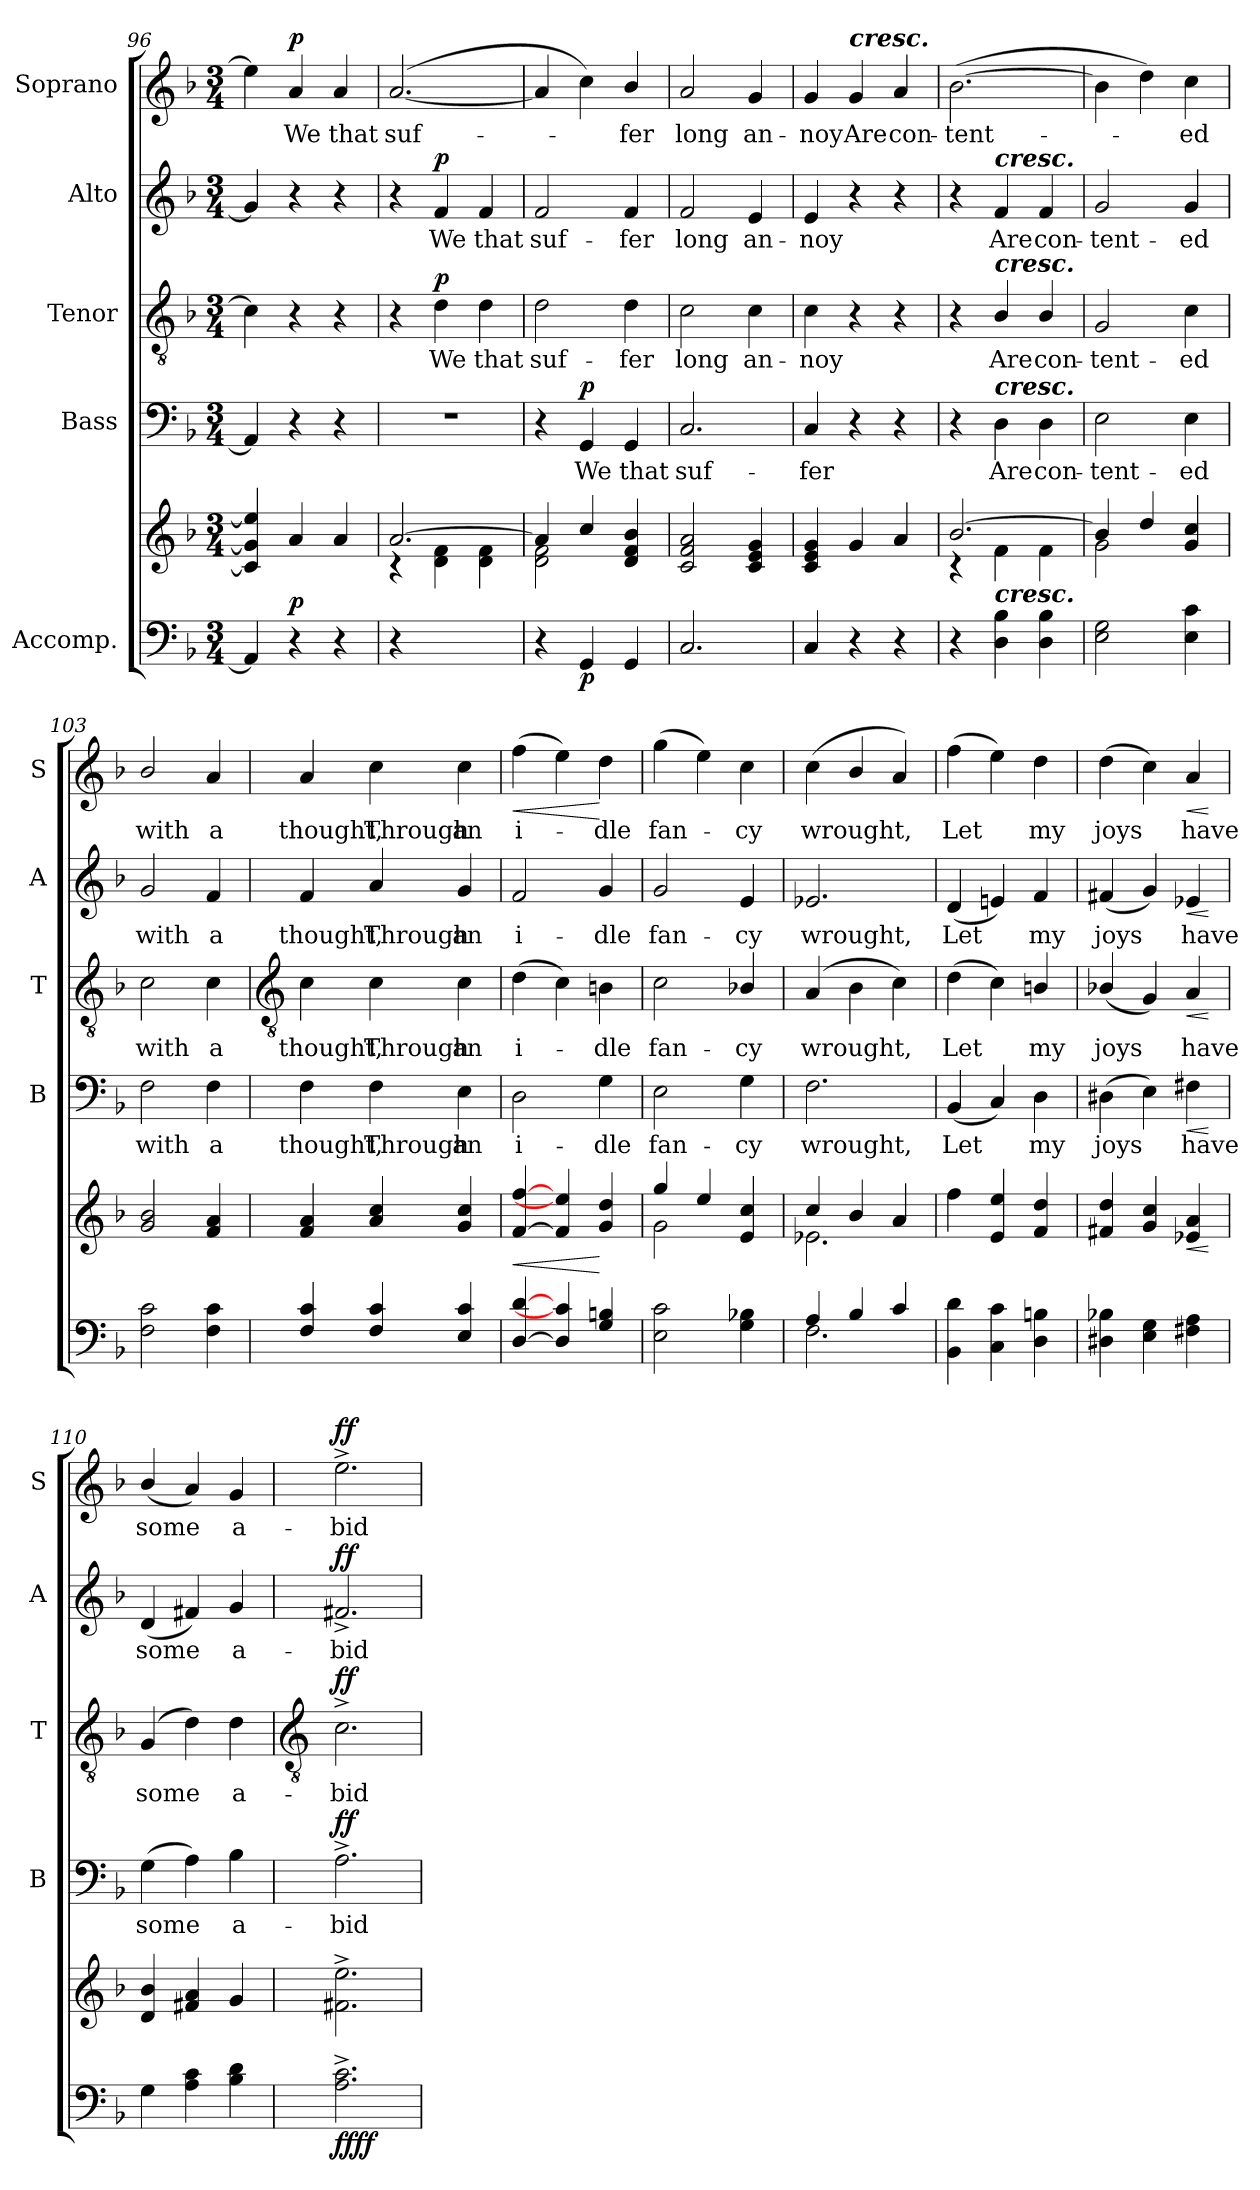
**kern	**kern	**dynam	**kern	**text	**dynam	**kern	**text	**dynam	**kern	**text	**dynam	**kern	**text	**dynam
*part5	*part5	*part5	*part4	*part4	*part4	*part3	*part3	*part3	*part2	*part2	*part2	*part1	*part1	*part1
*staff6	*staff5	*staff5/6	*staff4	*staff4	*staff4	*staff3	*staff3	*staff3	*staff2	*staff2	*staff2	*staff1	*staff1	*staff1
*I"Accomp.	*	*	*I"Bass	*	*	*I"Tenor	*	*	*I"Alto	*	*	*I"Soprano	*	*
*	*	*	*I'B	*	*	*I'T	*	*	*I'A	*	*	*I'S	*	*
!!LO:LB:g=z
*clefF4	*clefG2	*	*clefF4	*	*	*clefGv2	*	*	*clefG2	*	*	*clefG2	*	*
*k[b-]	*k[b-]	*	*k[b-]	*	*	*k[b-]	*	*	*k[b-]	*	*	*k[b-]	*	*
*F:	*F:	*	*F:	*	*	*F:	*	*	*F:	*	*	*F:	*	*
*M3/4	*M3/4	*	*M3/4	*	*	*M3/4	*	*	*M3/4	*	*	*M3/4	*	*
=96	=96	=96	=96	=96	=96	=96	=96	=96	=96	=96	=96	=96	=96	=96
*	*^	*	*	*	*	*	*	*	*	*	*	*	*	*
!	!	!LO:N:vis=1	!	!	!	!	!	!	!	!	!	!	!	!	!
4AA]	4c#/] 4g/] 4ee/]	2.ryy	.	4AA]	.	.	4c#]	.	.	4g]	.	.	4ee]	.	.
!	!	!	!LO:DY:b	!	!	!	!	!	!	!	!	!	!	!LO:LY:b	!LO:DY:b
4r	4a/	.	p	4r	.	.	4r	.	.	4r	.	.	4a	We	p
!	!	!	!	!	!	!	!	!	!	!	!	!	!	!LO:LY:b	!
4r	4a/	.	.	4r	.	.	4r	.	.	4r	.	.	4a	that	.
=97	=97	=97	=97	=97	=97	=97	=97	=97	=97	=97	=97	=97	=97	=97	=97
!	!	!	!	!LO:N:vis=1	!	!	!	!	!	!	!	!	!	!LO:LY:b	!
4r	[2.a/	4r	.	2.r	.	.	4r	.	.	4r	.	.	(<[2.a	suf-	.
!	!	!	!	!	!	!	!	!LO:LY:b	!LO:DY:b	!	!LO:LY:b	!LO:DY:b	!	!	!
2ryy	.	4d\ 4f\	.	.	.	.	4d	We	p	4f	We	p	.	.	.
!	!	!	!	!	!	!	!	!LO:LY:b	!	!	!LO:LY:b	!	!	!	!
.	.	4d\ 4f\	.	.	.	.	4d	that	.	4f	that	.	.	.	.
=98	=98	=98	=98	=98	=98	=98	=98	=98	=98	=98	=98	=98	=98	=98	=98
!	!	!	!	!	!	!	!	!LO:LY:b	!	!	!LO:LY:b	!	!	!	!
4r	4a/]	2d\ 2f\	.	4r	.	.	2d	suf-	.	2f	suf-	.	4a]	.	.
!	!	!	!LO:DY:b=2	!	!LO:LY:b	!LO:DY:b	!	!	!	!	!	!	!	!	!
4GG	4cc/	.	p	4GG	We	p	.	.	.	.	.	.	4cc)	.	.
!	!	!	!	!	!LO:LY:b	!	!	!LO:LY:b	!	!	!LO:LY:b	!	!	!LO:LY:b	!
4GG	4d/ 4f/ 4b-/	4ryy	.	4GG	that	.	4d	-fer	.	4f	-fer	.	4b-/	fer	.
=99	=99	=99	=99	=99	=99	=99	=99	=99	=99	=99	=99	=99	=99	=99	=99
!	!	!LO:N:vis=1	!	!	!LO:LY:b	!	!	!LO:LY:b	!	!	!LO:LY:b	!	!	!LO:LY:b	!
2.C	2c/ 2f/ 2a/	2.ryy	.	2.C	suf-	.	2c	long	.	2f	long	.	2a	long	.
!	!	!	!	!	!	!	!	!LO:LY:b	!	!	!LO:LY:b	!	!	!LO:LY:b	!
.	4c/ 4e/ 4g/	.	.	.	.	.	4c	an-	.	4e	an-	.	4g	an-	.
=100	=100	=100	=100	=100	=100	=100	=100	=100	=100	=100	=100	=100	=100	=100	=100
!	!	!LO:N:vis=1	!	!	!LO:LY:b	!	!	!LO:LY:b	!	!	!LO:LY:b	!	!	!LO:LY:b	!
4C	4c/ 4e/ 4g/	2.ryy	.	4C	-fer	.	4c	-noy	.	4e	-noy	.	4g	-noy	.
!	!	!	!	!	!	!	!	!	!	!	!	!	!LO:TX:a:Bi:t=cresc.	!	!
!	!	!	!	!	!	!	!	!	!	!	!	!	!	!LO:LY:b	!
4r	4g/	.	.	4r	.	.	4r	.	.	4r	.	.	4g	Are	.
!	!	!	!	!	!	!	!	!	!	!	!	!	!	!LO:LY:b	!
4r	4a/	.	.	4r	.	.	4r	.	.	4r	.	.	4a	con-	.
=101	=101	=101	=101	=101	=101	=101	=101	=101	=101	=101	=101	=101	=101	=101	=101
!	!	!	!	!	!	!	!	!	!	!	!	!	!	!LO:LY:b	!
4r	[2.b-/	4r	.	4r	.	.	4r	.	.	4r	.	.	(>[2.b-	-tent-	.
!	!	!	!	!	!	!	!	!	!	!LO:TX:a:Bi:t=cresc.	!	!	!	!	!
!	!	!	!	!	!	!	!LO:TX:a:Bi:t=cresc.	!	!	!	!	!	!	!	!
!	!	!	!	!LO:TX:a:Bi:t=cresc.	!	!	!	!	!	!	!	!	!	!	!
!LO:TX:a:Bi:t=cresc.	!	!	!	!	!	!	!	!	!	!	!	!	!	!	!
!	!	!	!	!	!LO:LY:b	!	!	!LO:LY:b	!	!	!LO:LY:b	!	!	!	!
4D 4B-	.	4f\	.	4D	Are	.	4B-/	Are	.	4f	Are	.	.	.	.
!	!	!	!	!	!LO:LY:b	!	!	!LO:LY:b	!	!	!LO:LY:b	!	!	!	!
4D 4B-	.	4f\	.	4D	con-	.	4B-/	con-	.	4f	con-	.	.	.	.
=102	=102	=102	=102	=102	=102	=102	=102	=102	=102	=102	=102	=102	=102	=102	=102
!	!	!	!	!	!LO:LY:b	!	!	!LO:LY:b	!	!	!LO:LY:b	!	!	!	!
2E 2G	4b-/]	2g\	.	2E	-tent-	.	2G	-tent-	.	2g	-tent-	.	4b-]	.	.
.	4dd/	.	.	.	.	.	.	.	.	.	.	.	4dd)	.	.
!	!	!	!	!	!LO:LY:b	!	!	!LO:LY:b	!	!	!LO:LY:b	!	!	!LO:LY:b	!
4E 4c	4g/ 4cc/	4ryy	.	4E	-ed	.	4c	-ed	.	4g	-ed	.	4cc	ed	.
=103	=103	=103	=103	=103	=103	=103	=103	=103	=103	=103	=103	=103	=103	=103	=103
!	!	!	!	!	!LO:LY:b	!	!	!LO:LY:b	!	!	!LO:LY:b	!	!	!LO:LY:b	!
2F 2c	2g/ 2b-/	2.ryy	.	2F	with	.	2c	with	.	2g	with	.	2b-/	with	.
!	!	!	!	!	!LO:LY:b	!	!	!LO:LY:b	!	!	!LO:LY:b	!	!	!LO:LY:b	!
4F 4c	4f/ 4a/	.	.	4F	a	.	4c	a	.	4f	a	.	4a	a	.
!!LO:LB:g=z
=104	=104	=104	=104	=104	=104	=104	=104	=104	=104	=104	=104	=104	=104	=104	=104
*	*	*	*	*	*	*	*clefGv2	*	*	*	*	*	*	*	*
*^	*	*	*	*	*	*	*	*	*	*	*	*	*	*	*
!	!LO:N:vis=1	!	!	!	!	!LO:LY:b	!	!	!LO:LY:b	!	!	!LO:LY:b	!	!	!LO:LY:b	!
4F 4c	2.ryy	4f/ 4a/	2.ryy	.	4F	thought,	.	4c	thought,	.	4f	thought,	.	4a	thought,	.
!	!	!	!	!	!	!LO:LY:b	!	!	!LO:LY:b	!	!	!LO:LY:b	!	!	!LO:LY:b	!
4F 4c	.	4a/ 4cc/	.	.	4F	Through	.	4c	Through	.	4a	Through	.	4cc	Through	.
!	!	!	!	!	!	!LO:LY:b	!	!	!LO:LY:b	!	!	!LO:LY:b	!	!	!LO:LY:b	!
4E 4c	.	4g/ 4cc/	.	.	4E	an	.	4c	an	.	4g	an	.	4cc	an	.
=105	=105	=105	=105	=105	=105	=105	=105	=105	=105	=105	=105	=105	=105	=105	=105	=105
!	!LO:N:vis=1	!	!	!LO:HP:b	!	!LO:LY:b	!	!	!LO:LY:b	!	!	!LO:LY:b	!	!	!LO:LY:b	!LO:HP:b
[4D [4d	2.ryy	[4f/ [4ff/	2.ryy	<	2D	i-	.	(>4d	i-	.	2f	i-	.	(>4ff	i-	<
4D] 4c]	.	4f/] 4ee/]	.	.	.	.	.	4c)	.	.	.	.	.	4ee)	.	.
!	!	!	!	!	!	!LO:LY:b	!	!	!LO:LY:b	!	!	!LO:LY:b	!	!	!LO:LY:b	!
4G 4Bn	.	4g/ 4dd/	.	[	4G	-dle	.	4Bn	dle	.	4g	-dle	.	4dd	dle	[
=106	=106	=106	=106	=106	=106	=106	=106	=106	=106	=106	=106	=106	=106	=106	=106	=106
!LO:N:vis=1	!	!	!	!	!	!LO:LY:b	!	!	!LO:LY:b	!	!	!LO:LY:b	!	!	!LO:LY:b	!
2.ryy	2E\ 2c\	4gg/	2g\	.	2E	fan-	.	2c	fan-	.	2g	fan-	.	(>4gg	fan-	.
.	.	4ee/	.	.	.	.	.	.	.	.	.	.	.	4ee)	.	.
!	!	!	!	!	!	!LO:LY:b	!	!	!LO:LY:b	!	!	!LO:LY:b	!	!	!LO:LY:b	!
.	4G\ 4B-X\	4e/ 4cc/	4ryy	.	4G	-cy	.	4B-X/	-cy	.	4e	-cy	.	4cc	cy	.
=107	=107	=107	=107	=107	=107	=107	=107	=107	=107	=107	=107	=107	=107	=107	=107	=107
!	!	!	!	!	!	!LO:LY:b	!	!	!LO:LY:b	!	!	!LO:LY:b	!	!	!LO:LY:b	!
4A/	2.F\	4cc/	2.e-X\	.	2.F	wrought,	.	(>4A	wrought,	.	2.e-X	wrought,	.	(<4cc	wrought,	.
4B-/	.	4b-/	.	.	.	.	.	4B-	.	.	.	.	.	4b-/	.	.
4c/	.	4a/	.	.	.	.	.	4c)	.	.	.	.	.	4a)	.	.
=108	=108	=108	=108	=108	=108	=108	=108	=108	=108	=108	=108	=108	=108	=108	=108	=108
!LO:N:vis=1	!	!	!LO:N:vis=1	!	!	!LO:LY:b	!	!	!LO:LY:b	!	!	!LO:LY:b	!	!	!LO:LY:b	!
2.ryy	4BB-\ 4d\	4ff\	2.ryy	.	(<4BB-	Let	.	(>4d	Let	.	(<4d	Let	.	(>4ff	Let	.
.	4C\ 4c\	4e/ 4ee/	.	.	4C)	.	.	4c)	.	.	4en)	.	.	4ee)	.	.
!	!	!	!	!	!	!LO:LY:b	!	!	!LO:LY:b	!	!	!LO:LY:b	!	!	!LO:LY:b	!
.	4D\ 4Bn\	4f/ 4dd/	.	.	4D	my	.	4Bn/	my	.	4f	my	.	4dd	my	.
=109	=109	=109	=109	=109	=109	=109	=109	=109	=109	=109	=109	=109	=109	=109	=109	=109
!LO:N:vis=1	!	!	!LO:N:vis=1	!	!	!LO:LY:b	!	!	!LO:LY:b	!	!	!LO:LY:b	!	!	!LO:LY:b	!
2.ryy	4D#X\ 4B-X\	4f#X/ 4dd/	2.ryy	.	(>4D#X	joys	.	(<4B-X/	joys	.	(<4f#X	joys	.	(>4dd	joys	.
.	4E\ 4G\	4g/ 4cc/	.	.	4E)	.	.	4G)	.	.	4g)	.	.	4cc)	.	.
!	!	!	!	!LO:HP:b	!	!LO:LY:b	!LO:HP:b	!	!LO:LY:b	!LO:HP:b	!	!LO:LY:b	!LO:HP:b	!	!LO:LY:b	!LO:HP:b
.	4F#X\ 4A\	4e-X/ 4a/	.	<	4F#X	have	<	4A	have	<	4e-X	have	<	4a	have	<
*v	*v	*	*	*	*	*	*	*	*	*	*	*	*	*	*	*
*	*v	*v	*	*	*	*	*	*	*	*	*	*	*	*	*
.	.	[	.	.	[	.	.	[	.	.	[	.	.	[
=110	=110	=110	=110	=110	=110	=110	=110	=110	=110	=110	=110	=110	=110	=110
*	*^	*	*	*	*	*	*	*	*	*	*	*	*	*
!LO:N:vis=1	!	!LO:N:vis=1	!	!	!LO:LY:b	!	!	!LO:LY:b	!	!	!LO:LY:b	!	!	!LO:LY:b	!
*^	*	*	*	*	*	*	*	*	*	*	*	*	*	*	*
2.ryy	4G\	4d/ 4b-/	2.ryy	.	(>4G	some	.	(<4G	some	.	(<4d	some	.	(<4b-/	some	.
.	4A\ 4c\	4f#X/ 4a/	.	.	4A)	.	.	4d)	.	.	4f#X)	.	.	4a)	.	.
!	!	!	!	!	!	!LO:LY:b	!	!	!LO:LY:b	!	!	!LO:LY:b	!	!	!LO:LY:b	!
.	4B-\ 4d\	4g/	.	.	4B-	a-	.	4d	a-	.	4g	a-	.	4g	a-	.
*v	*v	*	*	*	*	*	*	*	*	*	*	*	*	*	*	*
*	*v	*v	*	*	*	*	*	*	*	*	*	*	*	*	*
!!LO:LB:g=z
=111	=111	=111	=111	=111	=111	=111	=111	=111	=111	=111	=111	=111	=111	=111
*	*	*	*	*	*	*clefGv2	*	*	*	*	*	*	*	*
*^	*	*	*	*	*	*	*	*	*	*	*	*	*	*
!	!	!	!LO:DY:b=2	!	!LO:LY:b	!	!	!LO:LY:b	!	!	!LO:LY:b	!	!	!LO:LY:b	!
!	!	!	!LO:DY:n=1:b	!	!	!LO:DY:b	!	!	!LO:DY:b	!	!	!LO:DY:b	!	!	!LO:DY:b
*v	*v	*	*	*	*	*	*	*	*	*	*	*	*	*	*
2.A^ 2.c^	2.f#X^ 2.ee^	ff ff	2.A^	-bid-	ff	2.c^	-bid-	ff	2.f#X^	-bid-	ff	2.ee^	-bid-	ff
=	=	=	=	=	=	=	=	=	=	=	=	=	=	=
*-	*-	*-	*-	*-	*-	*-	*-	*-	*-	*-	*-	*-	*-	*-
